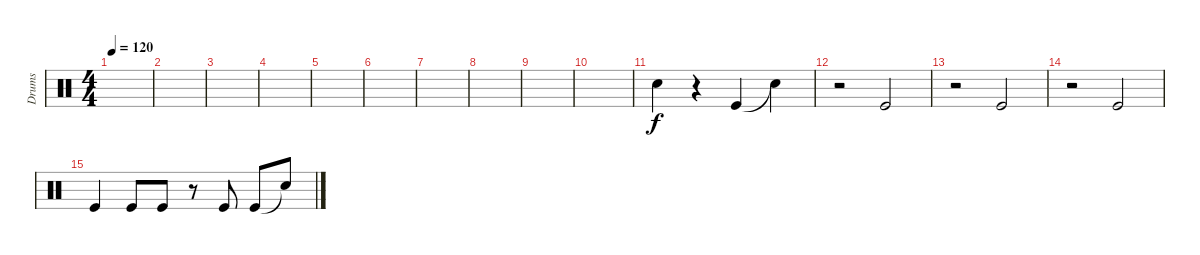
\track ("Drums" "Drums") {instrument percussion}
\staff {score}
\articulation defaults
\ts (4 4)
\tempo 120
\clef neutral
\ks c
|
|
|
|
|
|
|
|
|
|
"Electric Snare (hit)".4 r.4 "Kick (hit)".4 "Snare (hit)"{t}.4 |
r.2 "Kick (hit)".2 |
r.2 "Kick (hit)".2 |
r.2 "Kick (hit)".2 |
"Kick (hit)".4 "Kick (hit)".8 "Kick (hit)".8 r.8 "Kick (hit)".8 "Kick (hit)".8 "Snare (hit)"{t}.8
